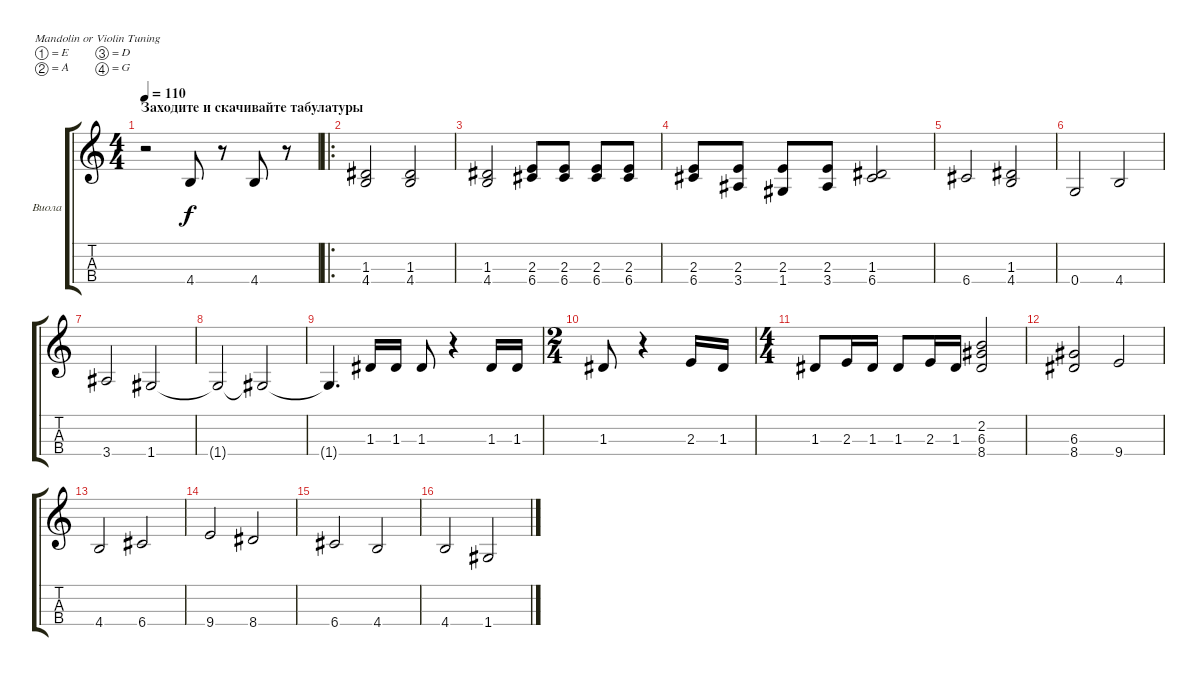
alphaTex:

\bracketExtendMode groupsimilarinstruments
\firstSystemTrackNameOrientation horizontal
\otherSystemsTrackNameOrientation horizontal
\track ("Виолончель" "Виола") {instrument violin}
\staff {score tabs}
\tuning (E5 A4 D4 G3)
\ts (4 4)
\section ("" "Заходите и скачивайте табулатуры")
\tempo 110
\clef g2
\scale
0.464
\ks c
r.2{dy f instrument violin} 4.4.8 r.8 4.4.8 r.8 |
\ro
\scale
0.292 (1.3 4.4).2 (1.3 4.4).2 |
\scale
0.244 (1.3 4.4).2 (2.3 6.4).8 (2.3 6.4).8 (2.3 6.4).8 (2.3 6.4).8 |
\scale
0.333333 (2.3 6.4).8 (2.3 3.4).8 (2.3 1.4).8 (2.3 3.4).8 (1.3 6.4).2 |
\scale
0.333333 6.4.2 (4.4 1.3).2 |
\scale
0.333333 0.4.2 4.4.2 |
\scale
0.333333 3.4.2 1.4.2 |
\scale
0.333333 1.4{t}.2 1.4{t}.2 |
\scale
0.333333 1.4{t}.4{d} 1.3.16 1.3.16 1.3.8 r.4 1.3.16 1.3.16 |
\ts (2 4)
\scale
0.395904 1.3.8 r.4 2.3.16 1.3.16 |
\ts (4 4)
\scale
0.395904 1.3.8 2.3.16 1.3.16 1.3.8 2.3.16 1.3.16 (2.2 6.3 8.4).2 |
\scale
0.208191 (6.3 8.4).2 9.4.2 |
\scale
0.333333 4.4.2 6.4.2 |
\scale
0.333333 9.4.2 8.4.2 |
\scale
0.333333 6.4.2 4.4.2 |
\scale
0.333333 4.4.2 1.4.2
